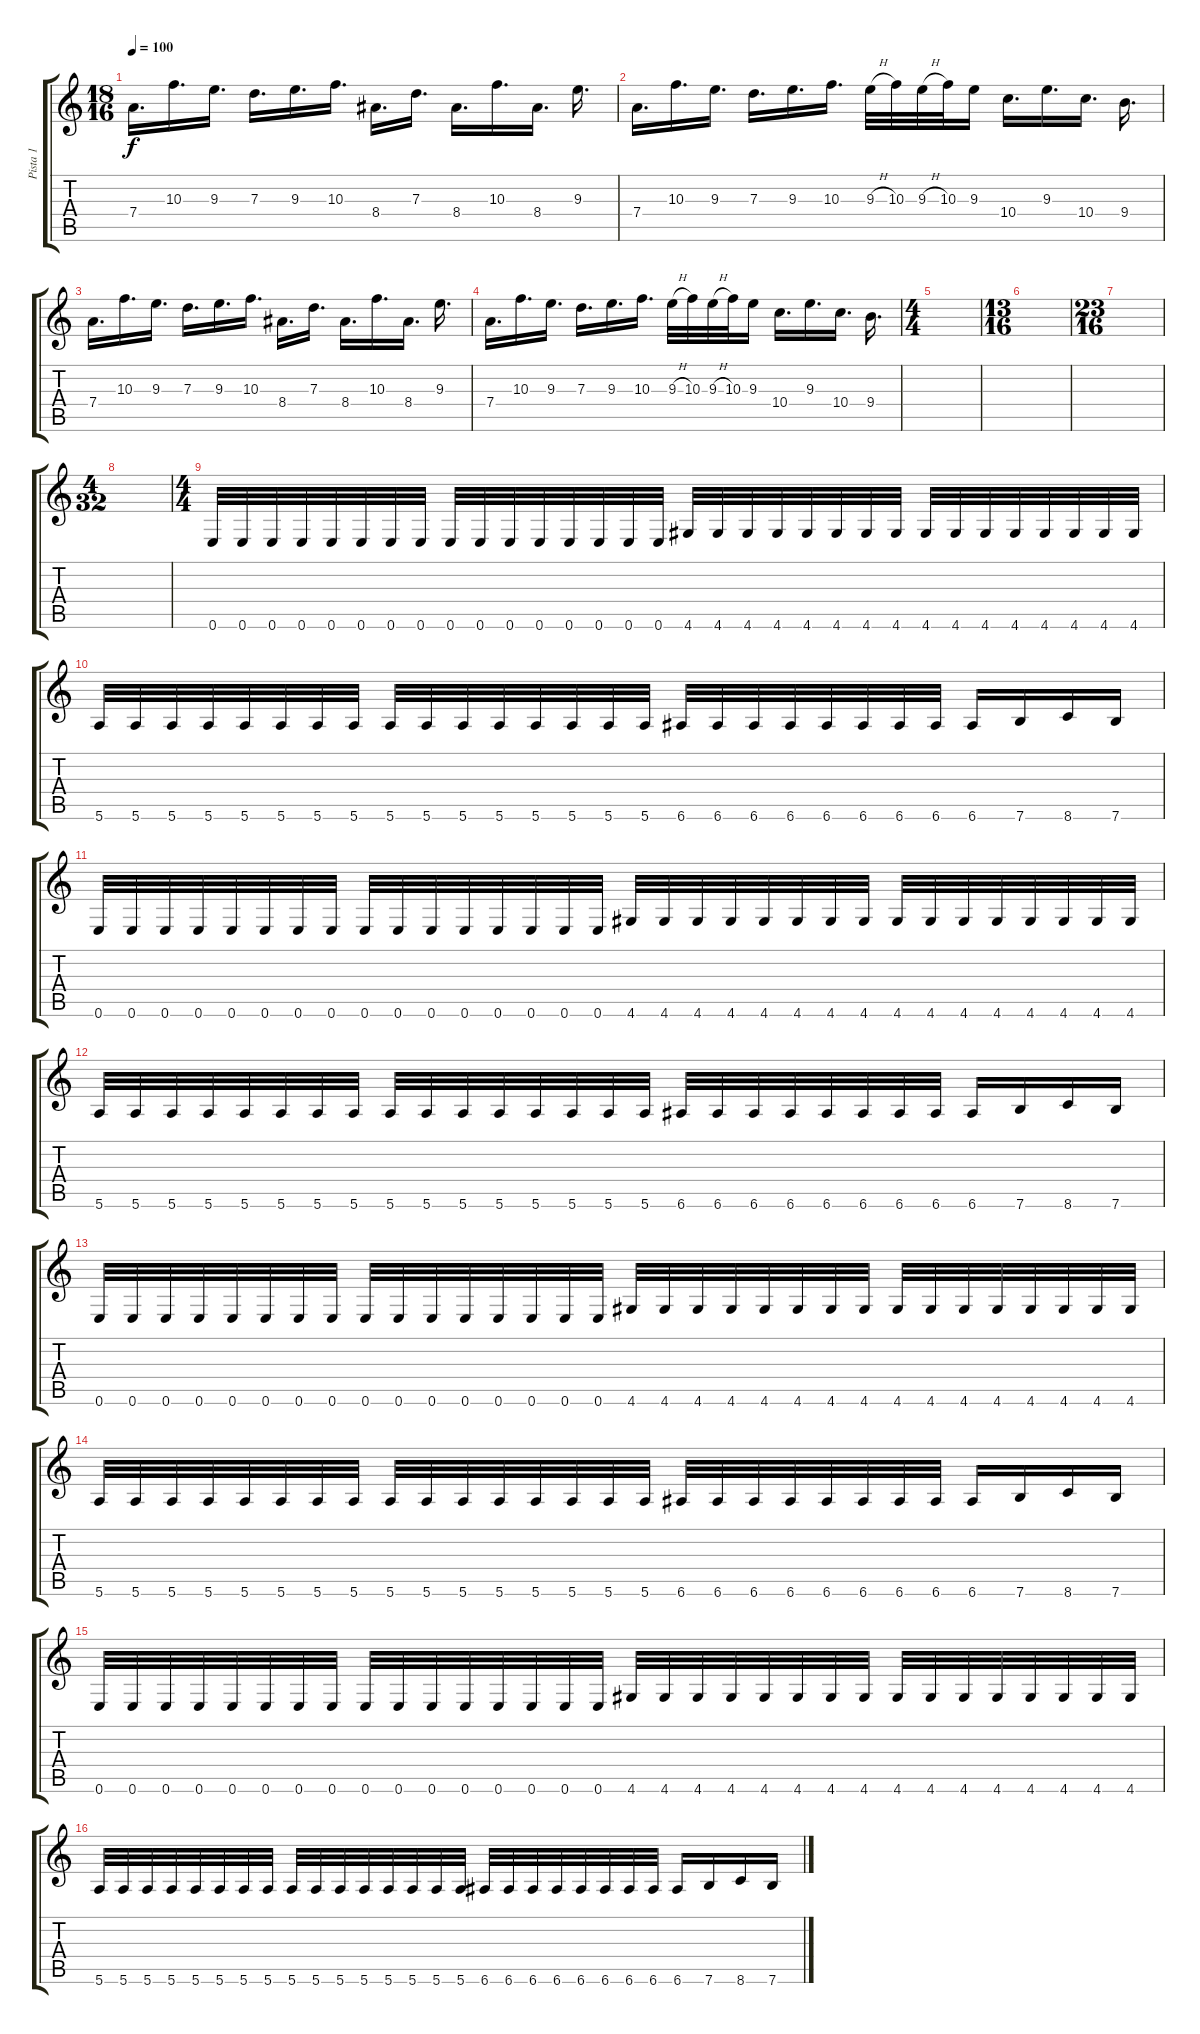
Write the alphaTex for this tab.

\track ("Pista 1" "Pista 1") {instrument distortionguitar}
\staff {score tabs}
\tuning (E4 B3 G3 D3 A2 E2) {hide}
\ts (18 16)
\tempo 100
\clef g2
\ks c
7.4.16{d dy f} 10.3.16{d} 9.3.16{d} 7.3.16{d} 9.3.16{d} 10.3.16{d} 8.4.16{d} 7.3.16{d} 8.4.16{d} 10.3.16{d} 8.4.16{d} 9.3.16{d} |
7.4.16{d} 10.3.16{d} 9.3.16{d} 7.3.16{d} 9.3.16{d} 10.3.16{d} 9.3{h}.32 10.3.32 9.3{h}.32 10.3.32 9.3.16 10.4.16{d} 9.3.16{d} 10.4.16{d} 9.4.16{d} |
7.4.16{d} 10.3.16{d} 9.3.16{d} 7.3.16{d} 9.3.16{d} 10.3.16{d} 8.4.16{d} 7.3.16{d} 8.4.16{d} 10.3.16{d} 8.4.16{d} 9.3.16{d} |
7.4.16{d} 10.3.16{d} 9.3.16{d} 7.3.16{d} 9.3.16{d} 10.3.16{d} 9.3{h}.32 10.3.32 9.3{h}.32 10.3.32 9.3.16 10.4.16{d} 9.3.16{d} 10.4.16{d} 9.4.16{d} |
\ts (4 4)
|
\ts (13 16)
|
\ts (23 16)
|
\ts (4 32)
|
\ts (4 4)
0.6.32 0.6.32 0.6.32 0.6.32 0.6.32 0.6.32 0.6.32 0.6.32 0.6.32 0.6.32 0.6.32 0.6.32 0.6.32 0.6.32 0.6.32 0.6.32 4.6.32 4.6.32 4.6.32 4.6.32 4.6.32 4.6.32 4.6.32 4.6.32 4.6.32 4.6.32 4.6.32 4.6.32 4.6.32 4.6.32 4.6.32 4.6.32 |
5.6.32 5.6.32 5.6.32 5.6.32 5.6.32 5.6.32 5.6.32 5.6.32 5.6.32 5.6.32 5.6.32 5.6.32 5.6.32 5.6.32 5.6.32 5.6.32 6.6.32 6.6.32 6.6.32 6.6.32 6.6.32 6.6.32 6.6.32 6.6.32 6.6.16 7.6.16 8.6.16 7.6.16 |
0.6.32 0.6.32 0.6.32 0.6.32 0.6.32 0.6.32 0.6.32 0.6.32 0.6.32 0.6.32 0.6.32 0.6.32 0.6.32 0.6.32 0.6.32 0.6.32 4.6.32 4.6.32 4.6.32 4.6.32 4.6.32 4.6.32 4.6.32 4.6.32 4.6.32 4.6.32 4.6.32 4.6.32 4.6.32 4.6.32 4.6.32 4.6.32 |
5.6.32 5.6.32 5.6.32 5.6.32 5.6.32 5.6.32 5.6.32 5.6.32 5.6.32 5.6.32 5.6.32 5.6.32 5.6.32 5.6.32 5.6.32 5.6.32 6.6.32 6.6.32 6.6.32 6.6.32 6.6.32 6.6.32 6.6.32 6.6.32 6.6.16 7.6.16 8.6.16 7.6.16 |
0.6.32 0.6.32 0.6.32 0.6.32 0.6.32 0.6.32 0.6.32 0.6.32 0.6.32 0.6.32 0.6.32 0.6.32 0.6.32 0.6.32 0.6.32 0.6.32 4.6.32 4.6.32 4.6.32 4.6.32 4.6.32 4.6.32 4.6.32 4.6.32 4.6.32 4.6.32 4.6.32 4.6.32 4.6.32 4.6.32 4.6.32 4.6.32 |
5.6.32 5.6.32 5.6.32 5.6.32 5.6.32 5.6.32 5.6.32 5.6.32 5.6.32 5.6.32 5.6.32 5.6.32 5.6.32 5.6.32 5.6.32 5.6.32 6.6.32 6.6.32 6.6.32 6.6.32 6.6.32 6.6.32 6.6.32 6.6.32 6.6.16 7.6.16 8.6.16 7.6.16 |
0.6.32 0.6.32 0.6.32 0.6.32 0.6.32 0.6.32 0.6.32 0.6.32 0.6.32 0.6.32 0.6.32 0.6.32 0.6.32 0.6.32 0.6.32 0.6.32 4.6.32 4.6.32 4.6.32 4.6.32 4.6.32 4.6.32 4.6.32 4.6.32 4.6.32 4.6.32 4.6.32 4.6.32 4.6.32 4.6.32 4.6.32 4.6.32 |
5.6.32 5.6.32 5.6.32 5.6.32 5.6.32 5.6.32 5.6.32 5.6.32 5.6.32 5.6.32 5.6.32 5.6.32 5.6.32 5.6.32 5.6.32 5.6.32 6.6.32 6.6.32 6.6.32 6.6.32 6.6.32 6.6.32 6.6.32 6.6.32 6.6.16 7.6.16 8.6.16 7.6.16
